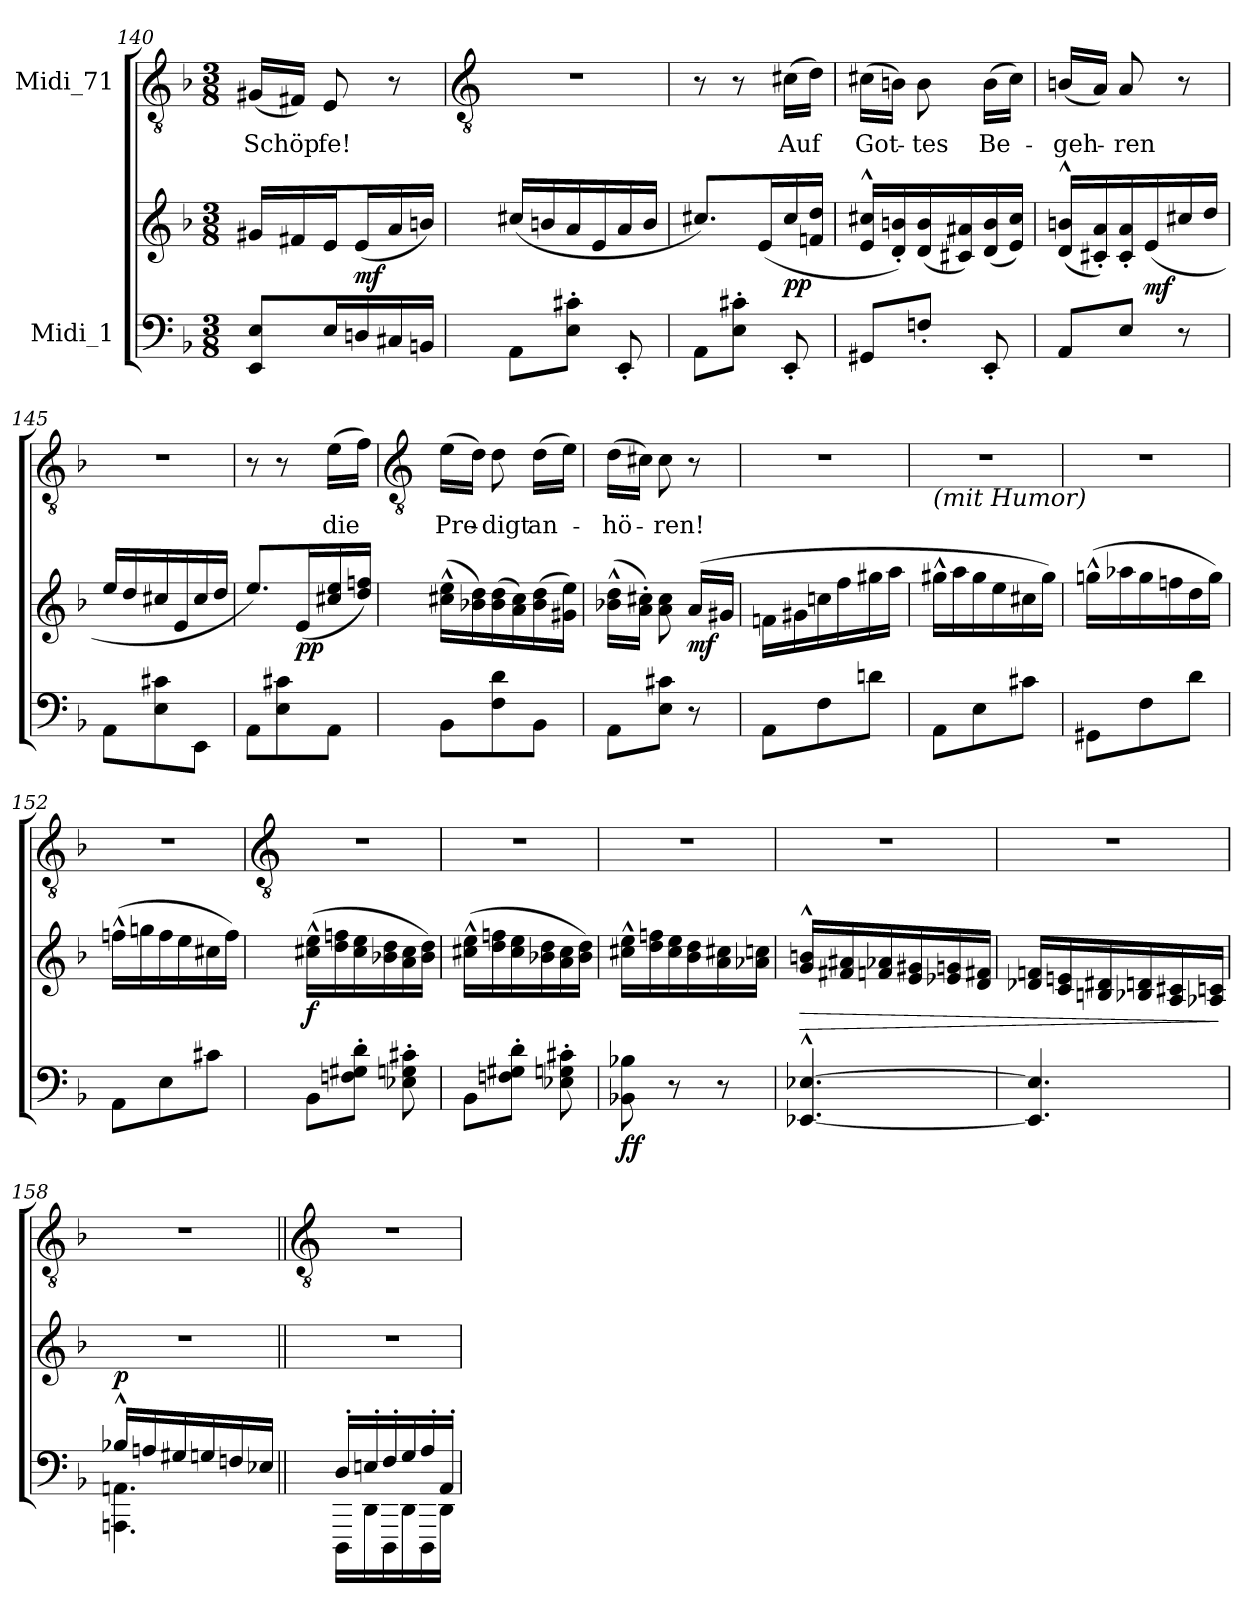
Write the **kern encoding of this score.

**kern	**kern	**dynam	**kern	**text
*part2	*part2	*part2	*part1	*part1
*staff3	*staff2	*staff2/3	*staff1	*staff1
*I"Midi_1	*	*	*I"Midi_71	*
*clefF4	*clefG2	*	*clefGv2	*
*k[b-]	*k[b-]	*	*k[b-]	*
*F:	*F:	*	*F:	*
*M3/8	*M3/8	*	*M3/8	*
=140	=140	=140	=140	=140
!	!	!	!	!LO:LY:b
8EE 8EL	16g#XLL	.	(<16G#X/LL	-Schöp
.	16f#X	.	16F#X/JJ)	.
!	!	!	!	!LO:LY:b
16EL	16eJ	.	8E	fe!
!	!	!LO:DY:b	!	!
16Dn	(<16eL	mf	.	.
16C#X	16a	.	8r	.
16BBnJJ	16bnJJ)	.	.	.
!!LO:LB:g=z
=141	=141	=141	=141	=141
*	*	*	*clefGv2	*
!	!	!	!LO:N:vis=1	!
8AAL	(<16cc#XLL	.	4.r	.
.	16bn	.	.	.
8E' 8c#X'J	16a	.	.	.
.	16e	.	.	.
8EE'	16a	.	.	.
.	16bJJ	.	.	.
=142	=142	=142	=142	=142
8AAL	8.cc#XL)	.	8r	.
8E' 8c#X'J	.	.	8r	.
.	(<16eL	.	.	.
!	!	!LO:DY:b	!	!LO:LY:b
8EE'	16cc#	pp	(>16c#XLL	Auf
.	16fn 16ddJJ	.	16dJJ)	.
=143	=143	=143	=143	=143
!	!	!	!	!LO:LY:b
8GG#XL	16e^^ 16cc#X^^LL	.	(>16c#XLL	Got-
.	16d' 16bn')	.	16BnJJ)	.
!	!	!	!	!LO:LY:b
8Fn'J	(<16d 16bJ	.	8B	-tes
.	16c#X 16a#X)	.	.	.
!	!	!	!	!LO:LY:b
8EE'	(<16d 16b	.	(>16BLL	Be-
.	16e 16cc#JJ)	.	16c#JJ)	.
=144	=144	=144	=144	=144
!	!	!	!	!LO:LY:b
8AAL	(<16d^^ 16bn^^LL	.	(<16BnLL	-geh-
.	16c#X' 16a')	.	16AJJ)	.
!	!	!	!	!LO:LY:b
8EJ	16c#' 16a'J	.	8A	-ren
!	!	!LO:DY:b	!	!
.	(<16e	mf	.	.
8r	16cc#X	.	8r	.
.	16ddJJ	.	.	.
=145	=145	=145	=145	=145
!	!	!	!LO:N:vis=1	!
8AAL	16eeLL	.	4.r	.
.	16dd	.	.	.
8E 8c#X	16cc#X	.	.	.
.	16e	.	.	.
8EEJ	16cc#	.	.	.
.	16ddJJ	.	.	.
=146	=146	=146	=146	=146
8AAL	8.ee/L)	.	8r	.
8E 8c#X	.	.	8r	.
!	!	!LO:DY:b	!	!
.	(<16e/L	pp	.	.
!	!	!	!	!LO:LY:b
8AAJ	16cc#X/ 16ee/	.	(>16eLL	die
.	16dd/ 16ffn/JJ)	.	16fJJ)	.
!!LO:LB:g=z
=147	=147	=147	=147	=147
*	*	*	*clefGv2	*
!	!	!	!	!LO:LY:b
8BB-L	(>16cc#X^^ 16ee^^LL	.	(>16e\LL	Pre-
.	16b-X 16ddJ)	.	16d\JJ)	.
!	!	!	!	!LO:LY:b
8F 8d	(>16b- 16dd	.	8d\	-digt
.	16a 16cc#J)	.	.	.
!	!	!	!	!LO:LY:b
8BB-J	(>16b- 16dd	.	(>16dLL	an-
.	16g#X 16eeJJ)	.	16eJJ)	.
=148	=148	=148	=148	=148
!	!	!	!	!LO:LY:b
8AAL	(>16b-X^^ 16dd^^LL	.	(>16d\LL	-hö-
.	16a' 16cc#X'JJ)	.	16c#X\JJ)	.
!	!	!	!	!LO:LY:b
8E 8c#XJ	8a 8cc#	.	8c#\	-ren!
!	!	!LO:DY:b	!	!
8r	(>16aLL	mf	8r	.
.	16g#XJJ	.	.	.
=149	=149	=149	=149	=149
!	!	!	!LO:N:vis=1	!
8AAL	16fnLL	.	4.r	.
.	16g#X	.	.	.
8F	16ccn	.	.	.
.	16ff	.	.	.
8dnJ	16gg#X	.	.	.
.	16aaJJ	.	.	.
=150	=150	=150	=150	=150
!	!	!	!LO:TX:b:i:t=(mit Humor)	!
!	!	!	!LO:N:vis=1	!
8AAL	16gg#X^^LL	.	4.r	.
.	16aa	.	.	.
8E	16gg#	.	.	.
.	16ee	.	.	.
8c#XJ	16cc#X	.	.	.
.	16gg#JJ)	.	.	.
=151	=151	=151	=151	=151
!	!	!	!LO:N:vis=1	!
8GG#XL	(>16ggn^^LL	.	4.r	.
.	16aa-X	.	.	.
8F	16gg	.	.	.
.	16ffn	.	.	.
8dJ	16dd	.	.	.
.	16ggJJ)	.	.	.
=152	=152	=152	=152	=152
!	!	!	!LO:N:vis=1	!
8AAL	(>16ffn^^LL	.	4.r	.
.	16ggn	.	.	.
8E	16ff	.	.	.
.	16ee	.	.	.
8c#XJ	16cc#X	.	.	.
.	16ffJJ)	.	.	.
!!LO:LB:g=z
=153	=153	=153	=153	=153
*	*	*	*clefGv2	*
*^	*	*	*	*
!	!	!	!LO:DY:b	!LO:N:vis=1	!
8BB-\L	4ryy	(>16cc#X^^ 16ee^^LL	f	4.r	.
.	.	16dd 16ffn	.	.	.
8Fn\' 8G#X\' 8d\'J	.	16cc# 16ee	.	.	.
.	.	16b-X 16dd	.	.	.
8E-X\' 8Gn\' 8c#X\'	8ryy	16a 16cc#	.	.	.
.	.	16b- 16ddJJ)	.	.	.
=154	=154	=154	=154	=154	=154
!	!	!	!	!LO:N:vis=1	!
8BB-\L	4ryy	(>16cc#X^^ 16ee^^LL	.	4.r	.
.	.	16dd 16ffn	.	.	.
8Fn\' 8G#X\' 8d\'J	.	16cc# 16ee	.	.	.
.	.	16b-X 16dd	.	.	.
8E-X\' 8Gn\' 8c#X\'	8ryy	16a 16cc#	.	.	.
.	.	16b- 16ddJJ)	.	.	.
=155	=155	=155	=155	=155	=155
!	!	!	!LO:DY:b=2	!LO:N:vis=1	!
8BB-X\ 8B-X\	4ryy	16cc#X^^ 16ee^^LL	ff	4.r	.
.	.	16dd 16ffn	.	.	.
8r	.	16cc# 16ee	.	.	.
.	.	16b- 16dd	.	.	.
8r	8ryy	16a 16cc#X	.	.	.
.	.	16a-X 16ccnJJ	.	.	.
=156	=156	=156	=156	=156	=156
!	!	!	!LO:HP:b	!LO:N:vis=1	!
[4.EE-X/^^ [4.E-X/^^	4ryy	16g^^ 16bn^^LL	>	4.r	.
.	.	16f#X 16a#X	.	.	.
.	.	16fn 16a-X	.	.	.
.	.	16e 16g#X	.	.	.
.	8ryy	16e-X 16gn	.	.	.
.	.	16d 16f#XJJ	.	.	.
=157	=157	=157	=157	=157	=157
!	!	!	!	!LO:N:vis=1	!
4.EE-/] 4.E-/]	4ryy	16d-X 16fnLL	.	4.r	.
.	.	16c 16en	.	.	.
.	.	16Bn 16d#X	.	.	.
.	.	16B-X 16dn	.	.	.
.	8ryy	16A 16c#X	.	.	.
.	.	16A-X 16cnJJ	.	.	.
*v	*v	*	*	*	*
.	.	]	.	.
=158	=158	=158	=158	=158
*^	*	*	*	*
!	!	!LO:N:vis=1	!LO:DY:a=2	!LO:N:vis=1	!
16B-X^^/LL	4.AAAn\ 4.AAn\	4.r	p	4.r	.
16An/	.	.	.	.	.
16G#X/	.	.	.	.	.
16Gn/	.	.	.	.	.
16Fn/	.	.	.	.	.
16E-X/JJ	.	.	.	.	.
!!LO:LB:g=z
=159||	=159||	=159||	=159||	=159||	=159||
*	*	*	*	*clefGv2	*
!	!	!LO:N:vis=1	!	!LO:N:vis=1	!
16D'/LL	16DDD\LL	4.r	.	4.r	.
16En'/	16DD\	.	.	.	.
16F'/	16DDD\	.	.	.	.
16G/	16DD\	.	.	.	.
16A'/	16DDD\	.	.	.	.
16AA'/JJ	16DD\JJ	.	.	.	.
*v	*v	*	*	*	*
=	=	=	=	=
*-	*-	*-	*-	*-
